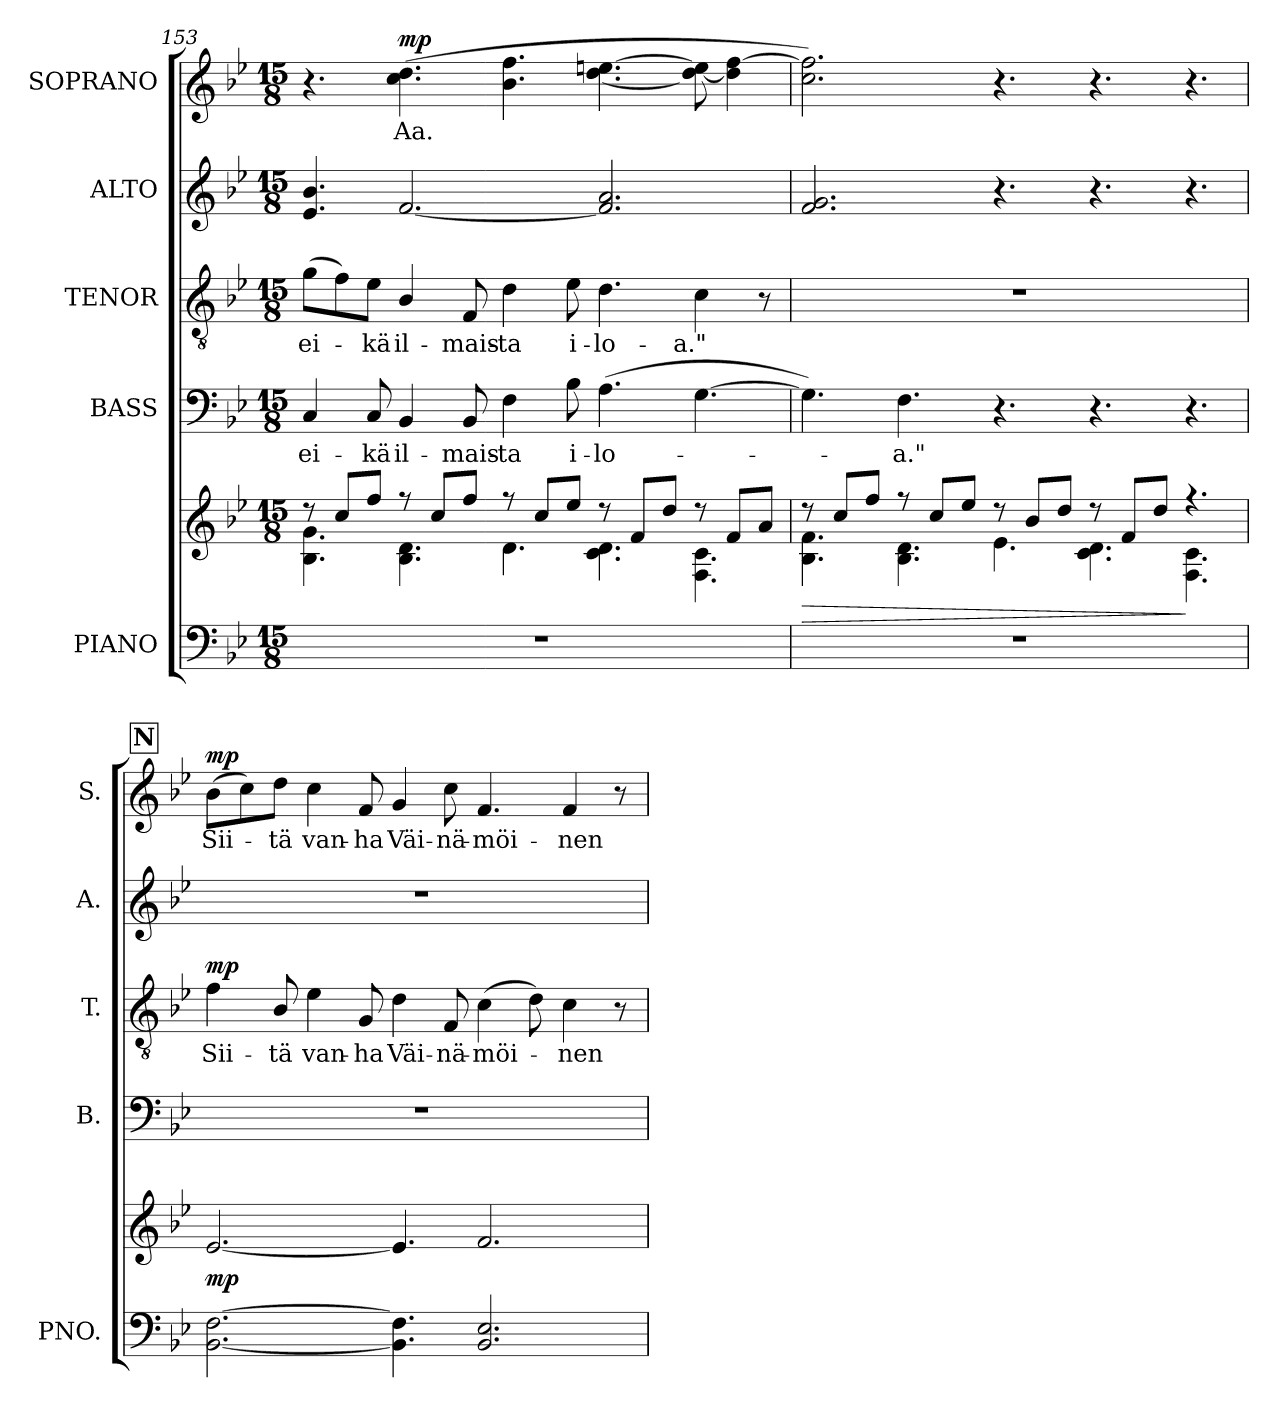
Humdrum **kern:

**kern	**kern	**dynam	**kern	**text	**kern	**text	**dynam	**kern	**kern	**text	**dynam
*part5	*part5	*part5	*part4	*part4	*part3	*part3	*part3	*part2	*part1	*part1	*part1
*staff6	*staff5	*staff5/6	*staff4	*staff4	*staff3	*staff3	*staff3	*staff2	*staff1	*staff1	*staff1
*I"PIANO	*	*	*I"BASS	*	*I"TENOR	*	*	*I"ALTO	*I"SOPRANO	*	*
*I'PNO.	*	*	*I'B.	*	*I'T.	*	*	*I'A.	*I'S.	*	*
!!LO:PB:g=z
*clefF4	*clefG2	*	*clefF4	*	*clefGv2	*	*	*clefG2	*clefG2	*	*
*	*	*	*	*	*ITrd7c12	*	*	*	*	*	*
*k[b-e-]	*k[b-e-]	*	*k[b-e-]	*	*k[b-e-]	*	*	*k[b-e-]	*k[b-e-]	*	*
*g:	*g:	*	*g:	*	*g:	*	*	*g:	*g:	*	*
*M15/8	*M15/8	*	*M15/8	*	*M15/8	*	*	*M15/8	*M15/8	*	*
=153	=153	=153	=153	=153	=153	=153	=153	=153	=153	=153	=153
!LO:N:vis=1	!	!	!	!	!	!	!	!	!	!	!
*	*^	*	*	*	*	*	*	*	*	*	*
!	!	!	!	!	!LO:LY:b:color=#000000	!	!	!	!	!	!	!
!	!	!	!	!	!	!	!LO:LY:b:color=#000000	!	!	!	!	!
1...r	8r	4.B-i\ 4.gi	.	4Ci/	ei-	(8Gi\L	ei-	.	4.e-i/ 4.b-i	4.r	.	.
.	8cci/L	.	.	.	.	8Fi\)	.	.	.	.	.	.
!	!	!	!	!	!LO:LY:b:color=#000000	!	!	!	!	!	!	!
!	!	!	!	!	!	!	!LO:LY:b:color=#000000	!	!	!	!	!
.	8ffi/J	.	.	8Ci/	-kä	8E-i\J	-kä	.	.	.	.	.
!	!	!	!	!	!LO:LY:b:color=#000000	!	!	!	!	!	!	!
!	!	!	!	!	!	!	!LO:LY:b:color=#000000	!	!	!	!	!
!	!	!	!	!	!	!	!	!	!	!	!LO:LY:b:color=#000000	!
.	8r	4.B-i\ 4.di	.	4BB-i/	il-	4BB-i/	il-	.	[2.fi/	(4.cci\ 4.ddi	Aa.	mp
.	8cci/L	.	.	.	.	.	.	.	.	.	.	.
!	!	!	!	!	!LO:LY:b:color=#000000	!	!	!	!	!	!	!
!	!	!	!	!	!	!	!LO:LY:b:color=#000000	!	!	!	!	!
.	8ffi/J	.	.	8BB-i/	-mais-	8FFi/	-mais-	.	.	.	.	.
!	!	!	!	!	!LO:LY:b:color=#000000	!	!	!	!	!	!	!
!	!	!	!	!	!	!	!LO:LY:b:color=#000000	!	!	!	!	!
.	8r	4.di\	.	4Fi\	-ta	4Di\	-ta	.	.	4.b-i\ 4.ffi	.	.
.	8cci/L	.	.	.	.	.	.	.	.	.	.	.
!	!	!	!	!	!LO:LY:b:color=#000000	!	!	!	!	!	!	!
!	!	!	!	!	!	!	!LO:LY:b:color=#000000	!	!	!	!	!
.	8ee-i/J	.	.	8B-i\	i-	8E-i\	i-	.	.	.	.	.
!	!	!	!	!	!LO:LY:b:color=#000000	!	!	!	!	!	!	!
!	!	!	!	!	!	!	!LO:LY:b:color=#000000	!	!	!	!	!
.	8r	4.ci\ 4.di	.	(4.Ai\	-lo-	4.Di\	-lo-	.	2.fi/] 2.ai	[4.ddi\ [4.eeni	.	.
.	8fi/L	.	.	.	.	.	.	.	.	.	.	.
.	8ddi/J	.	.	.	.	.	.	.	.	.	.	.
!	!	!	!	!	!	!	!LO:LY:b:color=#000000	!	!	!	!	!
.	8r	4.Fi\ 4.ci	.	[4.Gi\	.	4Ci\	-a."	.	.	8ddi\_ 8eei]	.	.
.	8fi/L	.	.	.	.	.	.	.	.	4ddi\] [4ffi	.	.
.	8ai/J	.	.	.	.	8r	.	.	.	.	.	.
=154	=154	=154	=154	=154	=154	=154	=154	=154	=154	=154	=154	=154
!LO:N:vis=1	!	!	!LO:HP:b	!	!	!LO:N:vis=1	!	!	!	!	!	!
1...r	8r	4.B-i\ 4.fi	>	4.Gi\])	.	1...r	.	.	2.fi/ 2.gi	2.cci\ 2.ffi])	.	.
.	8cci/L	.	.	.	.	.	.	.	.	.	.	.
.	8ffi/J	.	.	.	.	.	.	.	.	.	.	.
!	!	!	!	!	!LO:LY:b:color=#000000	!	!	!	!	!	!	!
.	8r	4.B-i\ 4.di	.	4.Fi\	-a."	.	.	.	.	.	.	.
.	8cci/L	.	.	.	.	.	.	.	.	.	.	.
.	8ee-i/J	.	.	.	.	.	.	.	.	.	.	.
.	8r	4.e-i\	.	4.r	.	.	.	.	4.r	4.r	.	.
.	8b-i/L	.	.	.	.	.	.	.	.	.	.	.
.	8ddi/J	.	.	.	.	.	.	.	.	.	.	.
.	8r	4.ci\ 4.di	.	4.r	.	.	.	.	4.r	4.r	.	.
.	8fi/L	.	.	.	.	.	.	.	.	.	.	.
.	8ddi/J	.	.	.	.	.	.	.	.	.	.	.
.	4.r	4.Fi\ 4.ci	]	4.r	.	.	.	.	4.r	4.r	.	.
!!LO:LB:g=z
!!LO:REH:place=s1:color=#000000:enc=box:fs=19.9975:t=N
=155	=155	=155	=155	=155	=155	=155	=155	=155	=155	=155	=155	=155
!	!	!	!	!LO:N:vis=1	!	!	!	!	!	!	!	!
*	*v	*v	*	*	*	*	*	*	*	*	*	*
*	*^	*	*	*	*	*	*	*	*	*	*
!	!	!	!	!	!	!	!LO:LY:b:color=#000000	!	!LO:N:vis=1	!	!	!
*	*v	*v	*	*	*	*	*	*	*	*	*	*
*	*^	*	*	*	*	*	*	*	*	*	*
!	!	!	!	!	!	!	!	!	!	!	!LO:LY:b:color=#000000	!
*	*v	*v	*	*	*	*	*	*	*	*	*	*
[2.BB-i\ [2.Fi	[2.e-i/	mp	1...r	.	4Fi\	Sii-	mp	1...r	(8b-i\L	Sii-	mp
.	.	.	.	.	.	.	.	.	8cci\)	.	.
!	!	!	!	!	!	!LO:LY:b:color=#000000	!	!	!	!	!
!	!	!	!	!	!	!	!	!	!	!LO:LY:b:color=#000000	!
.	.	.	.	.	8BB-i/	-tä	.	.	8ddi\J	-tä	.
!	!	!	!	!	!	!LO:LY:b:color=#000000	!	!	!	!	!
!	!	!	!	!	!	!	!	!	!	!LO:LY:b:color=#000000	!
.	.	.	.	.	4E-i\	van-	.	.	4cci\	van-	.
!	!	!	!	!	!	!LO:LY:b:color=#000000	!	!	!	!	!
!	!	!	!	!	!	!	!	!	!	!LO:LY:b:color=#000000	!
.	.	.	.	.	8GGi/	-ha	.	.	8fi/	-ha	.
!	!	!	!	!	!	!LO:LY:b:color=#000000	!	!	!	!	!
!	!	!	!	!	!	!	!	!	!	!LO:LY:b:color=#000000	!
4.BB-i\] 4.Fi]	4.e-i/]	.	.	.	4Di\	Väi-	.	.	4gi/	Väi-	.
!	!	!	!	!	!	!LO:LY:b:color=#000000	!	!	!	!	!
!	!	!	!	!	!	!	!	!	!	!LO:LY:b:color=#000000	!
.	.	.	.	.	8FFi/	-nä-	.	.	8cci\	-nä-	.
!	!	!	!	!	!	!LO:LY:b:color=#000000	!	!	!	!	!
!	!	!	!	!	!	!	!	!	!	!LO:LY:b:color=#000000	!
2.BB-i/ 2.E-i	2.fi/	.	.	.	(4Ci\	-möi-	.	.	4.fi/	-möi-	.
.	.	.	.	.	8Di\)	.	.	.	.	.	.
!	!	!	!	!	!	!LO:LY:b:color=#000000	!	!	!	!	!
!	!	!	!	!	!	!	!	!	!	!LO:LY:b:color=#000000	!
.	.	.	.	.	4Ci\	-nen	.	.	4fi/	-nen	.
.	.	.	.	.	8r	.	.	.	8r	.	.
=	=	=	=	=	=	=	=	=	=	=	=
*-	*-	*-	*-	*-	*-	*-	*-	*-	*-	*-	*-
